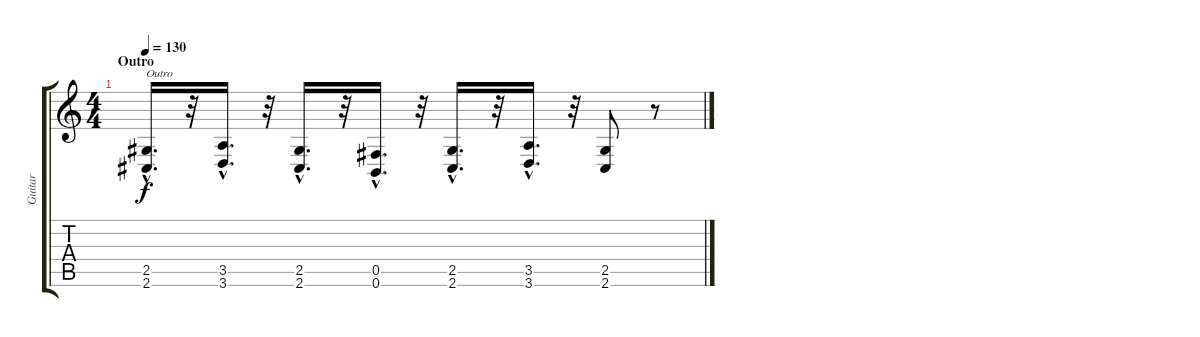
\track ("Guitar" "Guitar") {instrument distortionguitar}
\staff {score tabs}
\tuning (Db4 Ab3 E3 B2 Gb2 B1) {hide}
\ts (4 4)
\section ("" "Outro")
\tempo 130
\clef g2
\ks c
(2.5{hac} 2.6{hac}).16{d txt "Outro" dy f instrument electricguitarmuted} r.32 (3.5{hac} 3.6{hac}).16{d} r.32 (2.5{hac} 2.6{hac}).16{d} r.32 (0.5{hac} 0.6{hac}).16{d} r.32 (2.5{hac} 2.6{hac}).16{d} r.32 (3.5{hac} 3.6{hac}).16{d} r.32 (2.5 2.6).8 r.8
